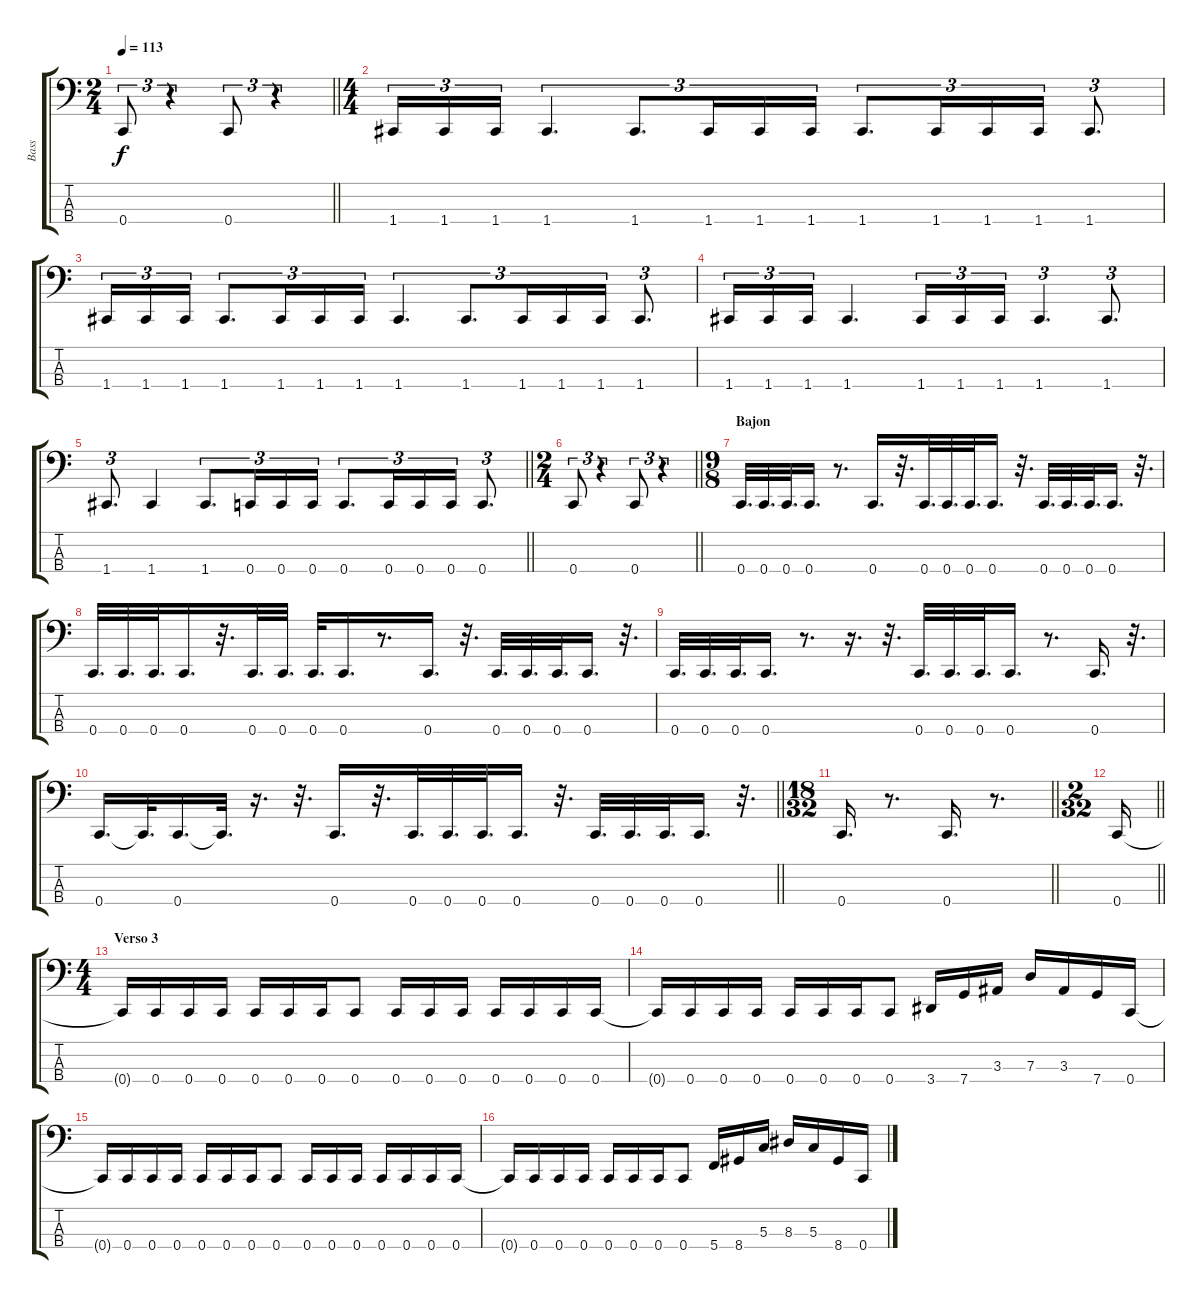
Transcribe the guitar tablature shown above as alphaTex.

\track ("Bass" "Bass") {instrument slapbass2}
\staff {score tabs}
\tuning (F2 C2 G1 C1) {hide}
\ts (2 4)
\tempo 113
\clef f4
\barLineRight lightlight
\ks c
0.4.8{tu (3 2) dy f} r.4{tu (3 2)} 0.4.8{tu (3 2)} r.4{tu (3 2)} |
\ts (4 4)
\section ("" "")
1.4.16{tu (3 2)} 1.4.16{tu (3 2)} 1.4.16{tu (3 2)} 1.4.4{d tu (3 2)} 1.4.8{d tu (3 2)} 1.4.16{tu (3 2)} 1.4.16{tu (3 2)} 1.4.16{tu (3 2)} 1.4.8{d tu (3 2)} 1.4.16{tu (3 2)} 1.4.16{tu (3 2)} 1.4.16{tu (3 2)} 1.4.8{d tu (3 2)} |
1.4.16{tu (3 2)} 1.4.16{tu (3 2)} 1.4.16{tu (3 2)} 1.4.8{d tu (3 2)} 1.4.16{tu (3 2)} 1.4.16{tu (3 2)} 1.4.16{tu (3 2)} 1.4.4{d tu (3 2)} 1.4.8{d tu (3 2)} 1.4.16{tu (3 2)} 1.4.16{tu (3 2)} 1.4.16{tu (3 2)} 1.4.8{d tu (3 2)} |
1.4.16{tu (3 2)} 1.4.16{tu (3 2)} 1.4.16{tu (3 2)} 1.4.4{d} 1.4.16{tu (3 2)} 1.4.16{tu (3 2)} 1.4.16{tu (3 2)} 1.4.4{d tu (3 2)} 1.4.8{d tu (3 2)} |
\barLineRight lightlight
1.4.8{d tu (3 2)} 1.4.4 1.4.8{d tu (3 2)} 0.4.16{tu (3 2)} 0.4.16{tu (3 2)} 0.4.16{tu (3 2)} 0.4.8{d tu (3 2)} 0.4.16{tu (3 2)} 0.4.16{tu (3 2)} 0.4.16{tu (3 2)} 0.4.8{d tu (3 2)} |
\ts (2 4)
\barLineRight lightlight
0.4.8{tu (3 2)} r.4{tu (3 2)} 0.4.8{tu (3 2)} r.4{tu (3 2)} |
\ts (9 8)
\section ("" "Bajon")
0.4.32{d} 0.4.32{d} 0.4.32{d} 0.4.16{d} r.8{d} 0.4.16{d} r.32{d} 0.4.32{d} 0.4.32{d} 0.4.32{d} 0.4.16{d} r.32{d} 0.4.32{d} 0.4.32{d} 0.4.32{d} 0.4.16{d} r.32{d} |
0.4.32{d} 0.4.32{d} 0.4.32{d} 0.4.16{d} r.32{d} 0.4.32{d} 0.4.32{d} 0.4.32{d} 0.4.16{d} r.8{d} 0.4.16{d} r.32{d} 0.4.32{d} 0.4.32{d} 0.4.32{d} 0.4.16{d} r.32{d} |
0.4.32{d} 0.4.32{d} 0.4.32{d} 0.4.16{d} r.8{d} r.16{d} r.32{d} 0.4.32{d} 0.4.32{d} 0.4.32{d} 0.4.16{d} r.8{d} 0.4.16{d} r.32{d} |
\barLineRight lightlight
0.4.16{d} 0.4{t}.32{d} 0.4.16{d} 0.4{t}.32{d} r.16{d} r.32{d} 0.4.16{d} r.32{d} 0.4.32{d} 0.4.32{d} 0.4.32{d} 0.4.16{d} r.32{d} 0.4.32{d} 0.4.32{d} 0.4.32{d} 0.4.16{d} r.32{d} |
\ts (18 32)
\barLineRight lightlight
0.4.16{d} r.8{d} 0.4.16{d} r.8{d} |
\ts (2 32)
\barLineRight lightlight
0.4.16 |
\ts (4 4)
\section ("" "Verso 3")
0.4{t}.16 0.4.16 0.4.16 0.4.16 0.4.16 0.4.16 0.4.16 0.4.8 0.4.16 0.4.16 0.4.16 0.4.16 0.4.16 0.4.16 0.4.16 |
0.4{t}.16 0.4.16 0.4.16 0.4.16 0.4.16 0.4.16 0.4.16 0.4.8 3.4.16 7.4.16 3.3.16 7.3.16 3.3.16 7.4.16 0.4.16 |
0.4{t}.16 0.4.16 0.4.16 0.4.16 0.4.16 0.4.16 0.4.16 0.4.8 0.4.16 0.4.16 0.4.16 0.4.16 0.4.16 0.4.16 0.4.16 |
0.4{t}.16 0.4.16 0.4.16 0.4.16 0.4.16 0.4.16 0.4.16 0.4.8 5.4.16 8.4.16 5.3.16 8.3.16 5.3.16 8.4.16 0.4.16
